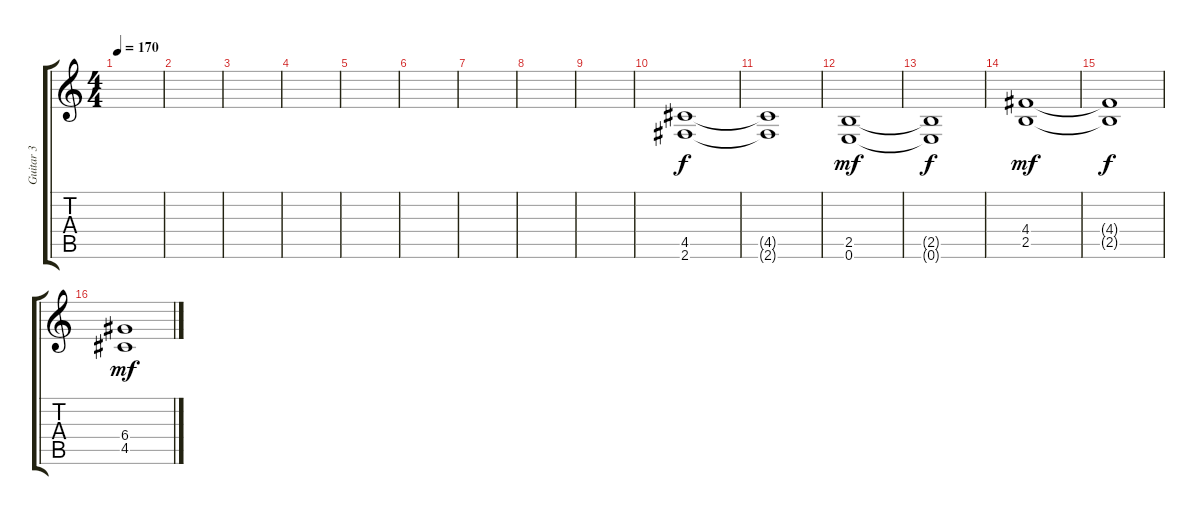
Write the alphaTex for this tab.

\track ("Guitar 3" "Guitar 3") {instrument overdrivenguitar}
\staff {score tabs}
\tuning (E4 B3 G3 D3 A2 E2) {hide}
\ts (4 4)
\tempo 170
\clef g2
\ks c
|
|
|
|
|
|
|
|
|
(4.5 2.6).1 |
(4.5{t} 2.6{t}).1{dy f} |
(2.5 0.6).1{dy mf} |
(2.5{t} 0.6{t}).1{dy f} |
(4.4 2.5).1{dy mf} |
(4.4{t} 2.5{t}).1{dy f} |
(6.4 4.5).1{dy mf}
